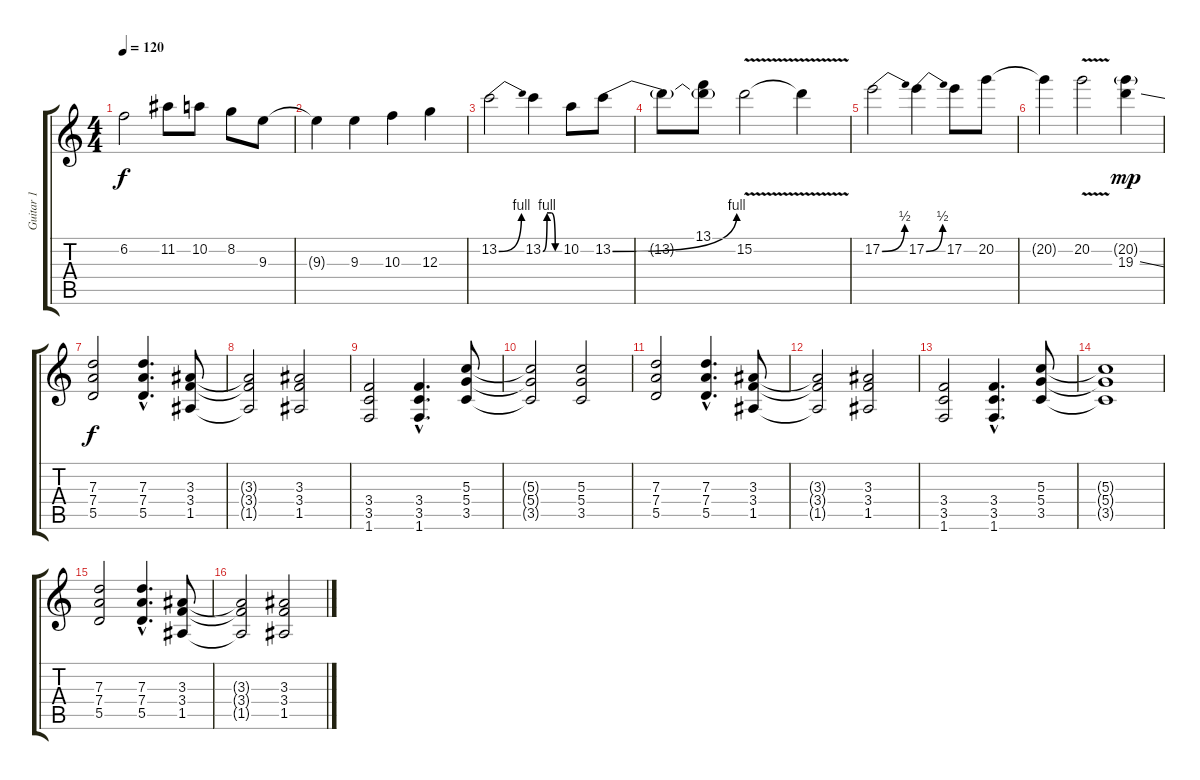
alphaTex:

\track ("Guitar 1" "Guitar 1") {instrument acousticguitarsteel}
\staff {score tabs}
\tuning (E4 B3 G3 D3 A2 E2) {hide}
\ts (4 4)
\tempo 120
\clef g2
\ks c
6.2.2{dy f instrument distortionguitar} 11.2.8 10.2.8 8.2.8 9.3.8 |
9.3{t}.4 9.3.4 10.3.4 12.3.4 |
13.2{be (bend 0 0 60 4)}.2{instrument distortionguitar} 13.2{be (custom 0 0 15 4 30 4 45 0 60 0)}.4 10.2.8 13.2{be (bend 0 0 60 4)}.8 |
13.2{t}.8 (13.1 13.2{t}).8 15.2{v}.2 15.2{t}.4 |
17.2{be (bend 0 0 60 2)}.2 17.2{be (bend 0 0 60 2)}.4 17.2.8 20.2.8 |
20.2{t}.4 20.2{v}.2 (20.2{g} 19.3{ss}).4{dy mp} |
(7.3 7.4 5.5).2{dy f instrument distortionguitar} (7.3{hac} 7.4{hac} 5.5{hac}).4{d} (3.3 3.4 1.5).8 |
(3.3{t} 3.4{t} 1.5{t}).2 (3.3 3.4 1.5).2 |
(3.4 3.5 1.6).2 (3.4{hac} 3.5{hac} 1.6{hac}).4{d} (5.3 5.4 3.5).8 |
(5.3{t} 5.4{t} 3.5{t}).2 (5.3 5.4 3.5).2 |
(7.3 7.4 5.5).2 (7.3{hac} 7.4{hac} 5.5{hac}).4{d} (3.3 3.4 1.5).8 |
(3.3{t} 3.4{t} 1.5{t}).2 (3.3 3.4 1.5).2 |
(3.4 3.5 1.6).2 (3.4{hac} 3.5{hac} 1.6{hac}).4{d} (5.3 5.4 3.5).8 |
(5.3{t} 5.4{t} 3.5{t}).1 |
(7.3 7.4 5.5).2 (7.3{hac} 7.4{hac} 5.5{hac}).4{d} (3.3 3.4 1.5).8 |
(3.3{t} 3.4{t} 1.5{t}).2 (3.3 3.4 1.5).2
